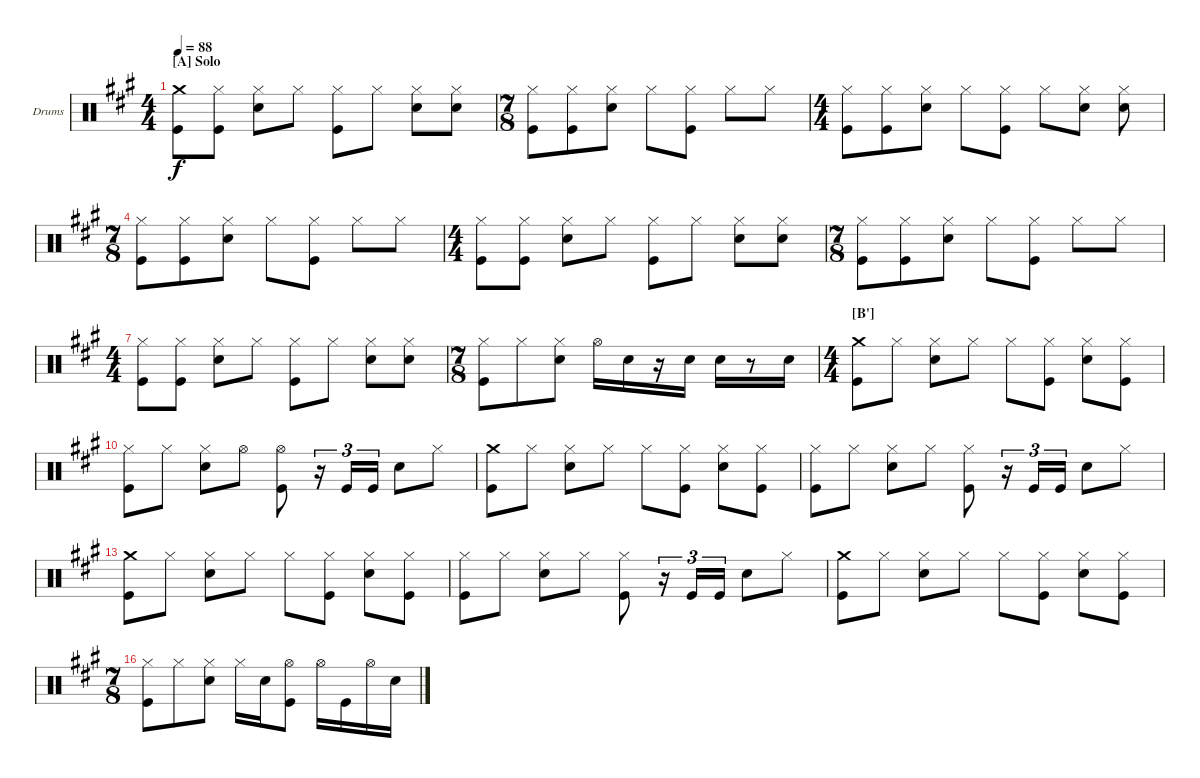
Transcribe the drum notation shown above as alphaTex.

\bracketExtendMode nobrackets
\firstSystemTrackNameOrientation horizontal
\otherSystemsTrackNameOrientation horizontal
\defaultBarNumberDisplay FirstOfSystem
\track ("Drumkit" "Drums") {instrument percussion}
\staff {score}
\articulation defaults
\ts (4 4)
\beaming (8 2 2 2 2)
\section ("A" "Solo")
\scale
0.52809
\tempo 88
\accidentals auto
\clef neutral
\ottava regular
\simile none
\ks a
("Crash medium (hit)" "Kick (hit)").8{dy f} ("Hi-Hat (closed)" "Kick (hit)").8 ("Hi-Hat (closed)" "Snare (hit) 2").8 "Hi-Hat (closed)".8 ("Hi-Hat (closed)" "Kick (hit)").8 "Hi-Hat (closed)".8 ("Hi-Hat (closed)" "Snare (hit) 2").8 ("Hi-Hat (closed)" "Snare (hit) 2").8 |
\ts (7 8)
\beaming (8 3 2 2)
\scale
0.47191 ("Hi-Hat (closed)" "Kick (hit)").8 ("Hi-Hat (closed)" "Kick (hit)").8 ("Hi-Hat (closed)" "Snare (hit) 2").8 "Hi-Hat (closed)".8 ("Hi-Hat (closed)" "Kick (hit)").8 "Hi-Hat (closed)".8 "Hi-Hat (closed)".8 |
\ts (4 4)
\beaming (8 3 2 2 1)
\scale
0.618182 ("Hi-Hat (closed)" "Kick (hit)").8 ("Hi-Hat (closed)" "Kick (hit)").8 ("Hi-Hat (closed)" "Snare (hit) 2").8 "Hi-Hat (closed)".8 ("Hi-Hat (closed)" "Kick (hit)").8 "Hi-Hat (closed)".8 ("Hi-Hat (closed)" "Snare (hit) 2").8 ("Hi-Hat (closed)" "Snare (hit) 2").8 |
\ts (7 8)
\beaming (8 3 2 2)
\scale
0.381818 ("Hi-Hat (closed)" "Kick (hit)").8 ("Hi-Hat (closed)" "Kick (hit)").8 ("Hi-Hat (closed)" "Snare (hit) 2").8 "Hi-Hat (closed)".8 ("Hi-Hat (closed)" "Kick (hit)").8 "Hi-Hat (closed)".8 "Hi-Hat (closed)".8 |
\ts (4 4)
\beaming (8 2 2 2 2)
\scale
0.618759 ("Hi-Hat (closed)" "Kick (hit)").8 ("Hi-Hat (closed)" "Kick (hit)").8 ("Hi-Hat (closed)" "Snare (hit) 2").8 "Hi-Hat (closed)".8 ("Hi-Hat (closed)" "Kick (hit)").8 "Hi-Hat (closed)".8 ("Hi-Hat (closed)" "Snare (hit) 2").8 ("Hi-Hat (closed)" "Snare (hit) 2").8 |
\ts (7 8)
\beaming (8 3 2 2)
\scale
0.381241 ("Hi-Hat (closed)" "Kick (hit)").8 ("Hi-Hat (closed)" "Kick (hit)").8 ("Hi-Hat (closed)" "Snare (hit) 2").8 "Hi-Hat (closed)".8 ("Hi-Hat (closed)" "Kick (hit)").8 "Hi-Hat (closed)".8 "Hi-Hat (closed)".8 |
\ts (4 4)
\beaming (8 2 2 2 2)
\scale
0.534196 ("Hi-Hat (closed)" "Kick (hit)").8 ("Hi-Hat (closed)" "Kick (hit)").8 ("Hi-Hat (closed)" "Snare (hit) 2").8 "Hi-Hat (closed)".8 ("Hi-Hat (closed)" "Kick (hit)").8 "Hi-Hat (closed)".8 ("Hi-Hat (closed)" "Snare (hit) 2").8 ("Hi-Hat (closed)" "Snare (hit) 2").8 |
\ts (7 8)
\beaming (8 3 2 2)
\scale
0.465804 ("Hi-Hat (closed)" "Kick (hit)").8 "Hi-Hat (closed)".8 ("Hi-Hat (closed)" "Snare (hit) 2").8 "Hi-Hat (open)".16 "Snare (hit) 2".16 r.16 "Snare (hit) 2".16 "Snare (hit) 2".16 r.8 "Snare (hit) 2".16 |
\ts (4 4)
\beaming (8 2 2 2 2)
\section ("B'" "")
\scale
0.617391 ("Crash medium (hit)" "Kick (hit)").8 "Hi-Hat (closed)".8 ("Hi-Hat (closed)" "Snare (hit) 2").8 "Hi-Hat (closed)".8 "Hi-Hat (closed)".8 ("Hi-Hat (closed)" "Kick (hit)").8 ("Hi-Hat (closed)" "Snare (hit) 2").8 ("Hi-Hat (closed)" "Kick (hit)").8 |
\scale
0.382609 ("Hi-Hat (closed)" "Kick (hit)").8 "Hi-Hat (closed)".8 ("Hi-Hat (closed)" "Snare (hit) 2").8 "Hi-Hat (open)".8 ("Hi-Hat (open)" "Kick (hit)").8 r.16{tu (3 2)} "Kick (hit)".16{tu (3 2)} "Kick (hit)".16{tu (3 2)} "Snare (hit) 2".8 "Hi-Hat (closed)".8 |
\scale
0.5 ("Crash medium (hit)" "Kick (hit)").8 "Hi-Hat (closed)".8 ("Hi-Hat (closed)" "Snare (hit) 2").8 "Hi-Hat (closed)".8 "Hi-Hat (closed)".8 ("Hi-Hat (closed)" "Kick (hit)").8 ("Hi-Hat (closed)" "Snare (hit) 2").8 ("Hi-Hat (closed)" "Kick (hit)").8 |
\scale
0.5 ("Hi-Hat (closed)" "Kick (hit)").8 "Hi-Hat (closed)".8 ("Hi-Hat (closed)" "Snare (hit) 2").8 "Hi-Hat (closed)".8 ("Hi-Hat (closed)" "Kick (hit)").8 r.16{tu (3 2)} "Kick (hit)".16{tu (3 2)} "Kick (hit)".16{tu (3 2)} "Snare (hit) 2".8 "Hi-Hat (closed)".8 |
\scale
0.5 ("Crash medium (hit)" "Kick (hit)").8 "Hi-Hat (closed)".8 ("Hi-Hat (closed)" "Snare (hit) 2").8 "Hi-Hat (closed)".8 "Hi-Hat (closed)".8 ("Hi-Hat (closed)" "Kick (hit)").8 ("Hi-Hat (closed)" "Snare (hit) 2").8 ("Hi-Hat (closed)" "Kick (hit)").8 |
\scale
0.5 ("Hi-Hat (closed)" "Kick (hit)").8 "Hi-Hat (closed)".8 ("Hi-Hat (closed)" "Snare (hit) 2").8 "Hi-Hat (closed)".8 ("Hi-Hat (closed)" "Kick (hit)").8 r.16{tu (3 2)} "Kick (hit)".16{tu (3 2)} "Kick (hit)".16{tu (3 2)} "Snare (hit) 2".8 "Hi-Hat (closed)".8 |
\scale
0.511628 ("Crash medium (hit)" "Kick (hit)").8 "Hi-Hat (closed)".8 ("Hi-Hat (closed)" "Snare (hit) 2").8 "Hi-Hat (closed)".8 "Hi-Hat (closed)".8 ("Hi-Hat (closed)" "Kick (hit)").8 ("Hi-Hat (closed)" "Snare (hit) 2").8 ("Hi-Hat (closed)" "Kick (hit)").8 |
\ts (7 8)
\beaming (8 3 2 2)
\scale
0.488372 ("Hi-Hat (closed)" "Kick (hit)").8 "Hi-Hat (closed)".8 ("Hi-Hat (closed)" "Snare (hit) 2").8 "Hi-Hat (closed)".16 "Snare (hit) 2".16 ("Hi-Hat (open)" "Kick (hit)").8 "Hi-Hat (open)".16 "Kick (hit)".16 "Hi-Hat (open)".16 "Snare (hit) 2".16
